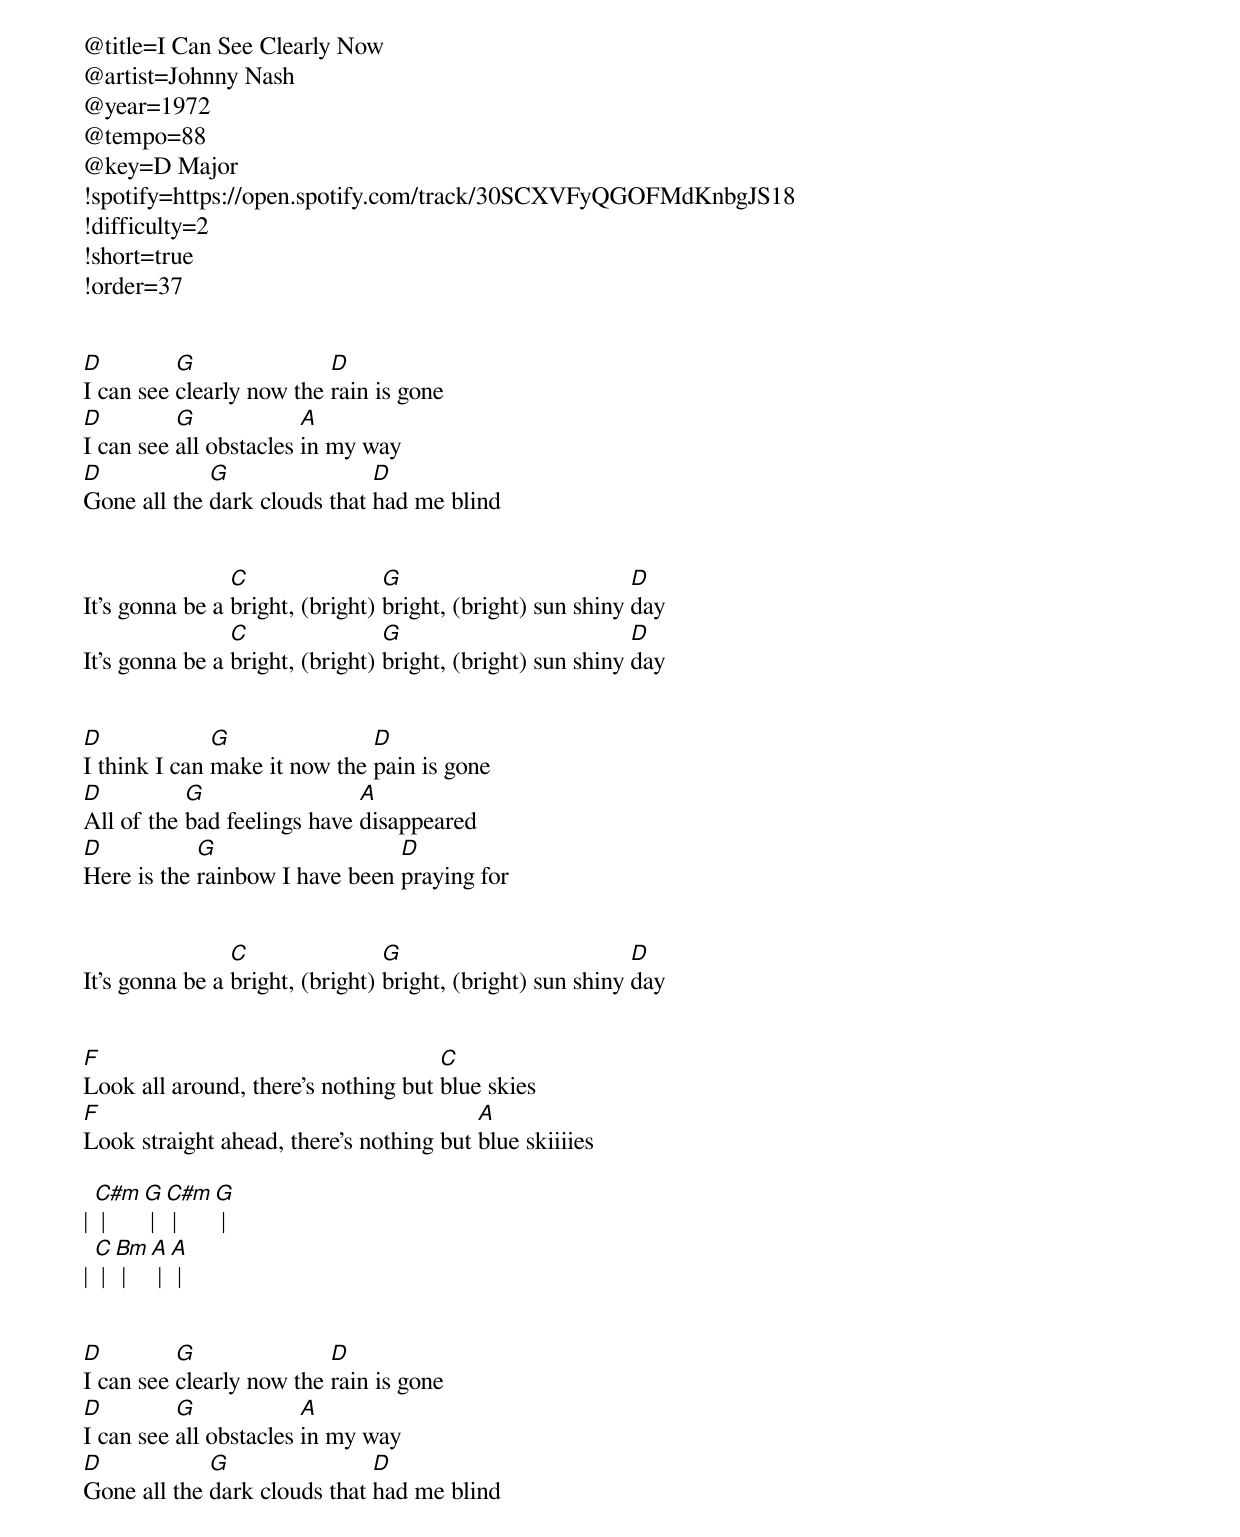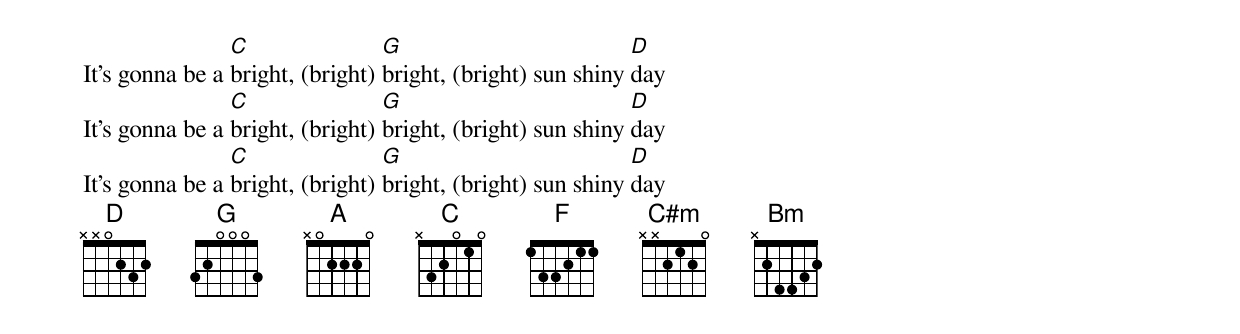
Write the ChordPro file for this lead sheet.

@title=I Can See Clearly Now
@artist=Johnny Nash
@year=1972
@tempo=88
@key=D Major
!spotify=https://open.spotify.com/track/30SCXVFyQGOFMdKnbgJS18
!difficulty=2
!short=true
!order=37


[D]I can see [G]clearly now the [D]rain is gone
[D]I can see [G]all obstacles [A]in my way
[D]Gone all the [G]dark clouds that [D]had me blind


It's gonna be a [C]bright, (bright) [G]bright, (bright) sun shiny [D]day
It's gonna be a [C]bright, (bright) [G]bright, (bright) sun shiny [D]day


[D]I think I can [G]make it now the [D]pain is gone
[D]All of the [G]bad feelings have [A]disappeared
[D]Here is the [G]rainbow I have been [D]praying for


It's gonna be a [C]bright, (bright) [G]bright, (bright) sun shiny [D]day


[F]Look all around, there's nothing but [C]blue skies
[F]Look straight ahead, there's nothing but [A]blue skiiiies

| [C#m] | [G] | [C#m] | [G] |
| [C] | [Bm] | [A] | [A] |


[D]I can see [G]clearly now the [D]rain is gone
[D]I can see [G]all obstacles [A]in my way
[D]Gone all the [G]dark clouds that [D]had me blind


It's gonna be a [C]bright, (bright) [G]bright, (bright) sun shiny [D]day
It's gonna be a [C]bright, (bright) [G]bright, (bright) sun shiny [D]day
It's gonna be a [C]bright, (bright) [G]bright, (bright) sun shiny [D]day
